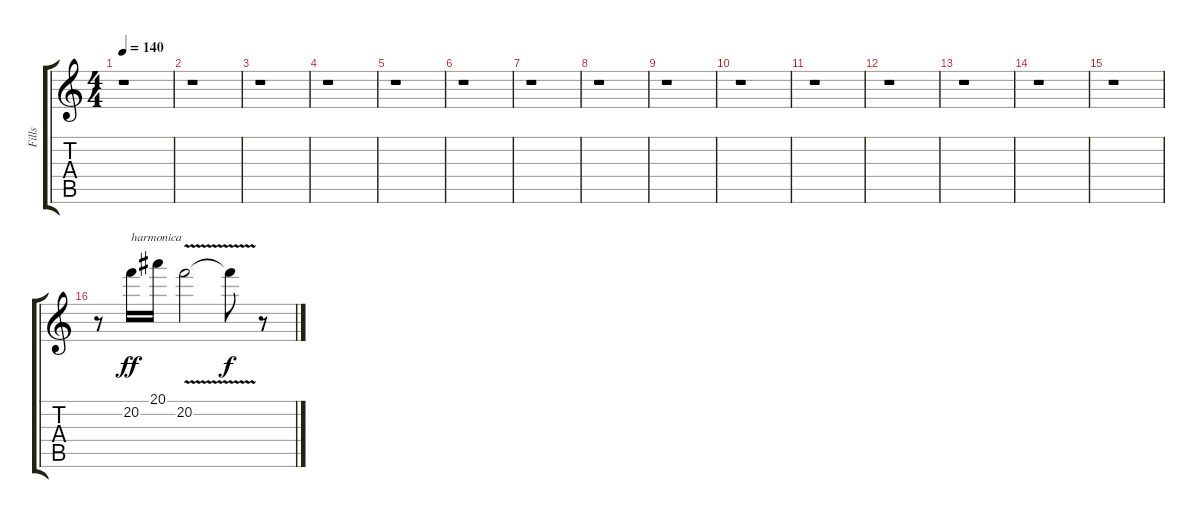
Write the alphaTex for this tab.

\track ("Fills" "Fills") {instrument distortionguitar}
\staff {score tabs}
\tuning (D4 A3 F3 C3 G2 C2) {hide}
\ts (4 4)
\tempo 140
\clef g2
\ks c
r.1{dy ff} |
r.1 |
r.1 |
r.1 |
r.1 |
r.1 |
r.1 |
r.1 |
r.1 |
r.1 |
r.1 |
r.1 |
r.1 |
r.1 |
r.1 |
r.8 20.2.16{txt "harmonica" instrument harmonica} 20.1.16 20.2{v}.2 20.2{t}.8{dy f} r.8
